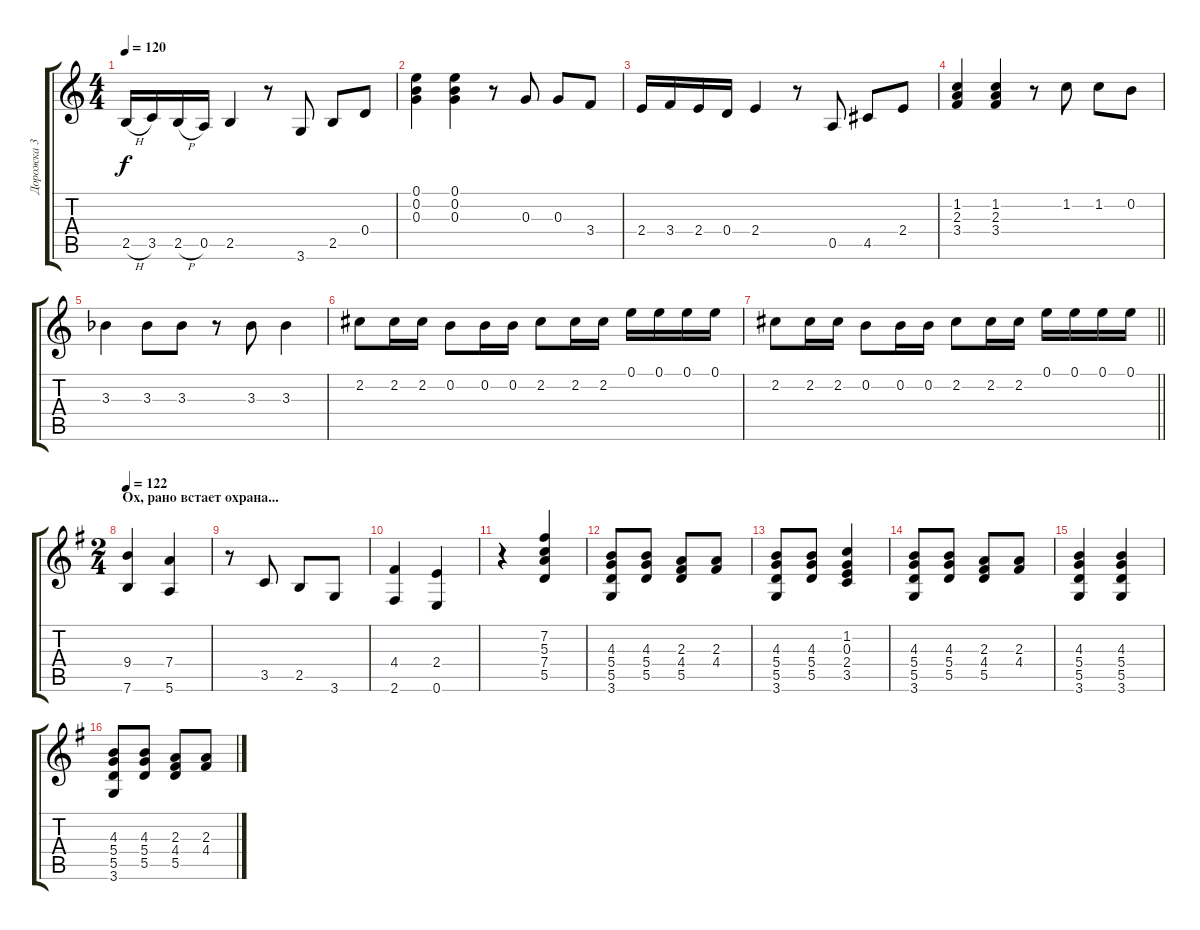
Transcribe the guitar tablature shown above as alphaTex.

\track ("Дорожка 3" "Дорожка 3") {instrument acousticguitarsteel}
\staff {score tabs}
\tuning (E4 B3 G3 D3 A2 E2) {hide}
\ts (4 4)
\tempo 120
\clef g2
\ks c
2.5{h}.16{dy f} 3.5.16 2.5{h}.16 0.5.16 2.5.4 r.8 3.6.8 2.5.8 0.4.8 |
(0.1 0.2 0.3).4 (0.1 0.2 0.3).4 r.8 0.3.8 0.3.8 3.4.8 |
2.4.16 3.4.16 2.4.16 0.4.16 2.4.4 r.8 0.5.8 4.5.8 2.4.8 |
(1.2 2.3 3.4).4 (1.2 2.3 3.4).4 r.8 1.2.8 1.2.8 0.2.8 |
3.3{acc b}.4 3.3{acc b}.8 3.3{acc b}.8 r.8 3.3{acc b}.8 3.3{acc b}.4 |
2.2.8 2.2.16 2.2.16 0.2.8 0.2.16 0.2.16 2.2.8 2.2.16 2.2.16 0.1.16 0.1.16 0.1.16 0.1.16 |
\barLineRight lightlight
2.2.8 2.2.16 2.2.16 0.2.8 0.2.16 0.2.16 2.2.8 2.2.16 2.2.16 0.1.16 0.1.16 0.1.16 0.1.16 |
\ts (2 4)
\section ("" "Ох, рано встает охрана...")
\tempo 122
\ks g
(9.4 7.6).4 (7.4 5.6).4 |
r.8 3.5.8 2.5.8 3.6.8 |
(4.4 2.6).4 (2.4 0.6).4 |
r.4 (7.2 5.3 7.4 5.5).4 |
(4.3 5.4 5.5 3.6).8 (4.3 5.4 5.5).8 (2.3 4.4 5.5).8 (2.3 4.4).8 |
(4.3 5.4 5.5 3.6).8 (4.3 5.4 5.5).8 (1.2 0.3 2.4 3.5).4 |
(4.3 5.4 5.5 3.6).8 (4.3 5.4 5.5).8 (2.3 4.4 5.5).8 (2.3 4.4).8 |
(4.3 5.4 5.5 3.6).4 (4.3 5.4 5.5 3.6).4 |
(4.3 5.4 5.5 3.6).8 (4.3 5.4 5.5).8 (2.3 4.4 5.5).8 (2.3 4.4).8
